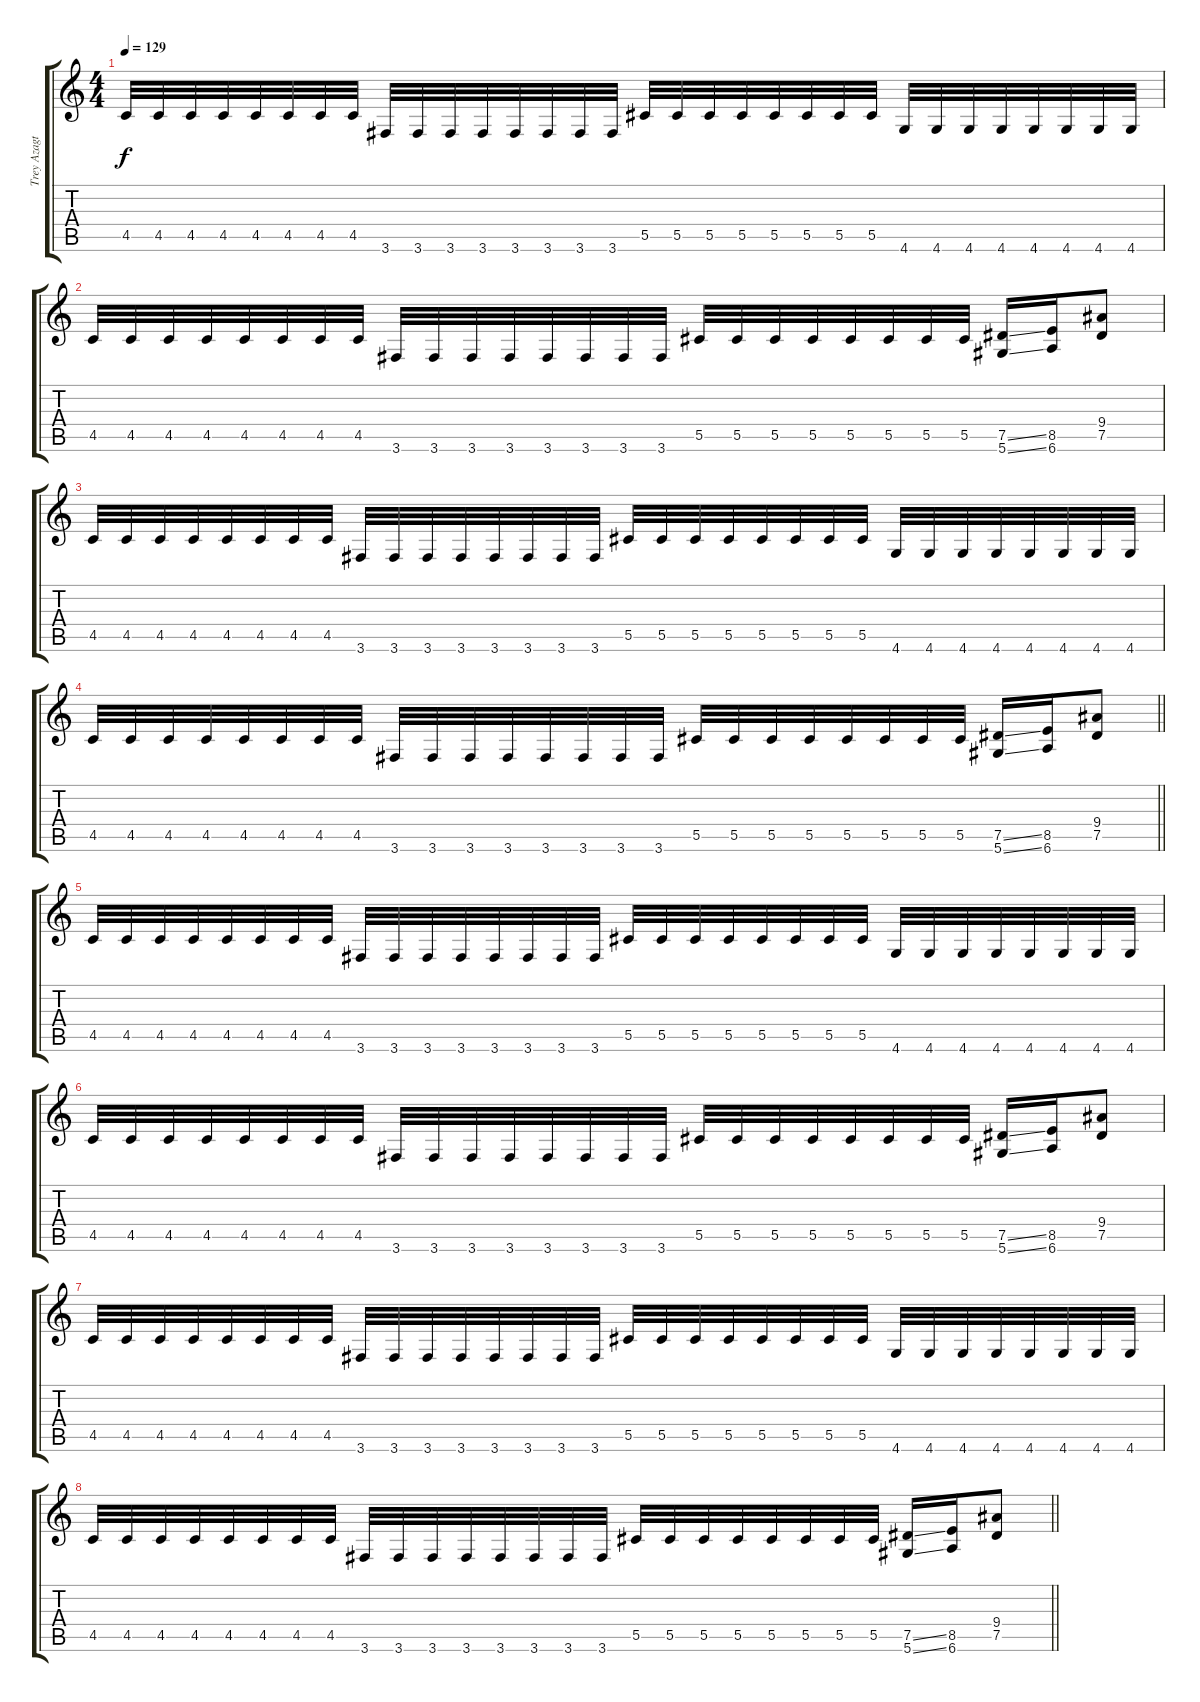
\track ("Trey Azagthoth " "Trey Azagt") {instrument distortionguitar}
\staff {score tabs}
\tuning (Eb4 Bb3 Gb3 Db3 Ab2 Eb2) {hide}
\ts (4 4)
\tempo 129
\clef g2
\ks c
4.5.32{dy f} 4.5.32 4.5.32 4.5.32 4.5.32 4.5.32 4.5.32 4.5.32 3.6.32 3.6.32 3.6.32 3.6.32 3.6.32 3.6.32 3.6.32 3.6.32 5.5.32 5.5.32 5.5.32 5.5.32 5.5.32 5.5.32 5.5.32 5.5.32 4.6.32 4.6.32 4.6.32 4.6.32 4.6.32 4.6.32 4.6.32 4.6.32 |
4.5.32 4.5.32 4.5.32 4.5.32 4.5.32 4.5.32 4.5.32 4.5.32 3.6.32 3.6.32 3.6.32 3.6.32 3.6.32 3.6.32 3.6.32 3.6.32 5.5.32 5.5.32 5.5.32 5.5.32 5.5.32 5.5.32 5.5.32 5.5.32 (7.5{ss} 5.6{ss}).16 (8.5 6.6).16 (9.4 7.5).8 |
4.5.32 4.5.32 4.5.32 4.5.32 4.5.32 4.5.32 4.5.32 4.5.32 3.6.32 3.6.32 3.6.32 3.6.32 3.6.32 3.6.32 3.6.32 3.6.32 5.5.32 5.5.32 5.5.32 5.5.32 5.5.32 5.5.32 5.5.32 5.5.32 4.6.32 4.6.32 4.6.32 4.6.32 4.6.32 4.6.32 4.6.32 4.6.32 |
\barLineRight lightlight
4.5.32 4.5.32 4.5.32 4.5.32 4.5.32 4.5.32 4.5.32 4.5.32 3.6.32 3.6.32 3.6.32 3.6.32 3.6.32 3.6.32 3.6.32 3.6.32 5.5.32 5.5.32 5.5.32 5.5.32 5.5.32 5.5.32 5.5.32 5.5.32 (7.5{ss} 5.6{ss}).16 (8.5 6.6).16 (9.4 7.5).8 |
4.5.32 4.5.32 4.5.32 4.5.32 4.5.32 4.5.32 4.5.32 4.5.32 3.6.32 3.6.32 3.6.32 3.6.32 3.6.32 3.6.32 3.6.32 3.6.32 5.5.32 5.5.32 5.5.32 5.5.32 5.5.32 5.5.32 5.5.32 5.5.32 4.6.32 4.6.32 4.6.32 4.6.32 4.6.32 4.6.32 4.6.32 4.6.32 |
4.5.32 4.5.32 4.5.32 4.5.32 4.5.32 4.5.32 4.5.32 4.5.32 3.6.32 3.6.32 3.6.32 3.6.32 3.6.32 3.6.32 3.6.32 3.6.32 5.5.32 5.5.32 5.5.32 5.5.32 5.5.32 5.5.32 5.5.32 5.5.32 (7.5{ss} 5.6{ss}).16 (8.5 6.6).16 (9.4 7.5).8 |
4.5.32 4.5.32 4.5.32 4.5.32 4.5.32 4.5.32 4.5.32 4.5.32 3.6.32 3.6.32 3.6.32 3.6.32 3.6.32 3.6.32 3.6.32 3.6.32 5.5.32 5.5.32 5.5.32 5.5.32 5.5.32 5.5.32 5.5.32 5.5.32 4.6.32 4.6.32 4.6.32 4.6.32 4.6.32 4.6.32 4.6.32 4.6.32 |
\barLineRight lightlight
4.5.32 4.5.32 4.5.32 4.5.32 4.5.32 4.5.32 4.5.32 4.5.32 3.6.32 3.6.32 3.6.32 3.6.32 3.6.32 3.6.32 3.6.32 3.6.32 5.5.32 5.5.32 5.5.32 5.5.32 5.5.32 5.5.32 5.5.32 5.5.32 (7.5{ss} 5.6{ss}).16 (8.5 6.6).16 (9.4 7.5).8
